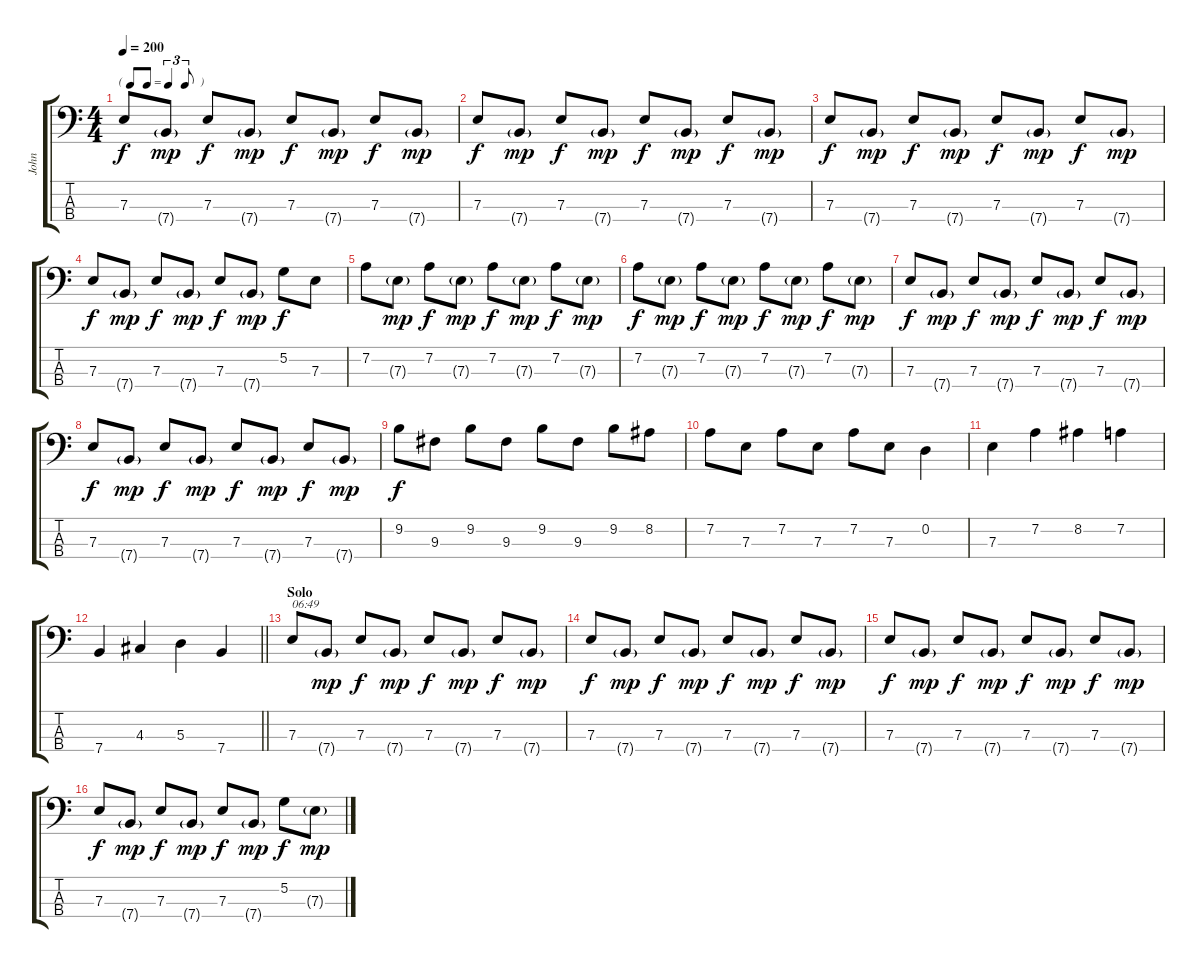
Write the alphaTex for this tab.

\track ("John" "John") {instrument electricbassfinger}
\staff {score tabs}
\tuning (G2 D2 A1 E1) {hide}
\ts (4 4)
\tf triplet8th
\tempo 200
\clef f4
\ks c
7.3.8{dy f} 7.4{g}.8{dy mp} 7.3.8{dy f} 7.4{g}.8{dy mp} 7.3.8{dy f} 7.4{g}.8{dy mp} 7.3.8{dy f} 7.4{g}.8{dy mp} |
7.3.8{dy f} 7.4{g}.8{dy mp} 7.3.8{dy f} 7.4{g}.8{dy mp} 7.3.8{dy f} 7.4{g}.8{dy mp} 7.3.8{dy f} 7.4{g}.8{dy mp} |
7.3.8{dy f} 7.4{g}.8{dy mp} 7.3.8{dy f} 7.4{g}.8{dy mp} 7.3.8{dy f} 7.4{g}.8{dy mp} 7.3.8{dy f} 7.4{g}.8{dy mp} |
7.3.8{dy f} 7.4{g}.8{dy mp} 7.3.8{dy f} 7.4{g}.8{dy mp} 7.3.8{dy f} 7.4{g}.8{dy mp} 5.2.8{dy f} 7.3.8 |
7.2.8 7.3{g}.8{dy mp} 7.2.8{dy f} 7.3{g}.8{dy mp} 7.2.8{dy f} 7.3{g}.8{dy mp} 7.2.8{dy f} 7.3{g}.8{dy mp} |
7.2.8{dy f} 7.3{g}.8{dy mp} 7.2.8{dy f} 7.3{g}.8{dy mp} 7.2.8{dy f} 7.3{g}.8{dy mp} 7.2.8{dy f} 7.3{g}.8{dy mp} |
7.3.8{dy f} 7.4{g}.8{dy mp} 7.3.8{dy f} 7.4{g}.8{dy mp} 7.3.8{dy f} 7.4{g}.8{dy mp} 7.3.8{dy f} 7.4{g}.8{dy mp} |
7.3.8{dy f} 7.4{g}.8{dy mp} 7.3.8{dy f} 7.4{g}.8{dy mp} 7.3.8{dy f} 7.4{g}.8{dy mp} 7.3.8{dy f} 7.4{g}.8{dy mp} |
9.2.8{dy f} 9.3.8 9.2.8 9.3.8 9.2.8 9.3.8 9.2.8 8.2.8 |
7.2.8 7.3.8 7.2.8 7.3.8 7.2.8 7.3.8 0.2.4 |
7.3.4 7.2.4 8.2.4 7.2.4 |
\barLineRight lightlight
7.4.4 4.3.4 5.3.4 7.4.4 |
\section ("" "Solo")
7.3.8{txt "06:49"} 7.4{g}.8{dy mp} 7.3.8{dy f} 7.4{g}.8{dy mp} 7.3.8{dy f} 7.4{g}.8{dy mp} 7.3.8{dy f} 7.4{g}.8{dy mp} |
7.3.8{dy f} 7.4{g}.8{dy mp} 7.3.8{dy f} 7.4{g}.8{dy mp} 7.3.8{dy f} 7.4{g}.8{dy mp} 7.3.8{dy f} 7.4{g}.8{dy mp} |
7.3.8{dy f} 7.4{g}.8{dy mp} 7.3.8{dy f} 7.4{g}.8{dy mp} 7.3.8{dy f} 7.4{g}.8{dy mp} 7.3.8{dy f} 7.4{g}.8{dy mp} |
7.3.8{dy f} 7.4{g}.8{dy mp} 7.3.8{dy f} 7.4{g}.8{dy mp} 7.3.8{dy f} 7.4{g}.8{dy mp} 5.2.8{dy f} 7.3{g}.8{dy mp}
